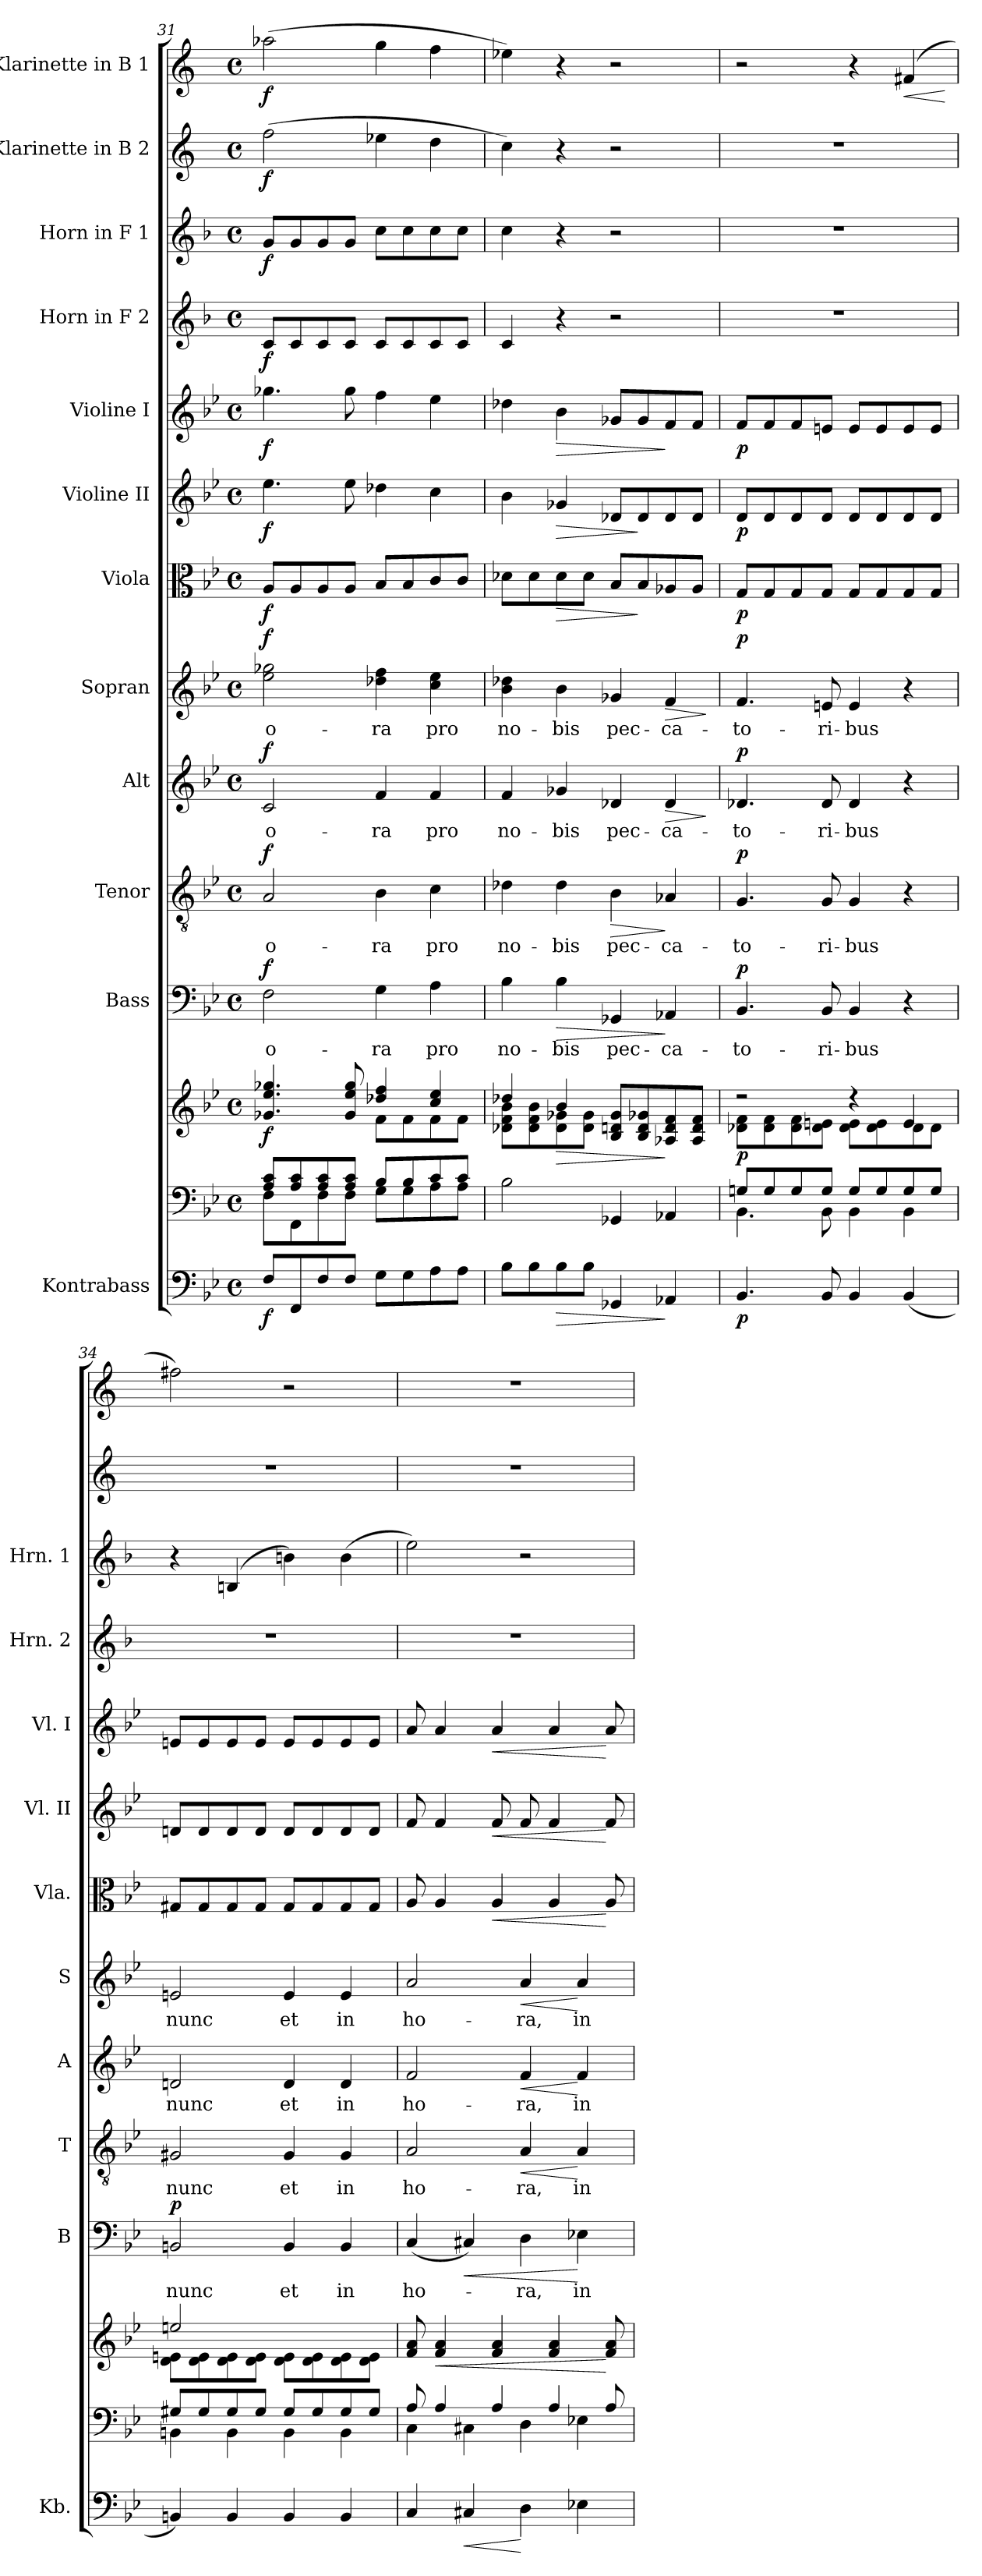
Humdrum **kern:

**kern	**dynam	**kern	**kern	**dynam	**kern	**text	**dynam	**kern	**text	**dynam	**kern	**text	**dynam	**kern	**text	**dynam	**kern	**dynam	**kern	**dynam	**kern	**dynam	**kern	**dynam	**kern	**dynam	**kern	**dynam	**kern	**dynam
*part13	*part13	*part12	*part12	*part12	*part11	*part11	*part11	*part10	*part10	*part10	*part9	*part9	*part9	*part8	*part8	*part8	*part7	*part7	*part6	*part6	*part5	*part5	*part4	*part4	*part3	*part3	*part2	*part2	*part1	*part1
*staff14	*staff14	*staff13	*staff12	*staff12/13	*staff11	*staff11	*staff11	*staff10	*staff10	*staff10	*staff9	*staff9	*staff9	*staff8	*staff8	*staff8	*staff7	*staff7	*staff6	*staff6	*staff5	*staff5	*staff4	*staff4	*staff3	*staff3	*staff2	*staff2	*staff1	*staff1
*I"Kontrabass	*	*	*	*	*I"Bass	*	*	*I"Tenor	*	*	*I"Alt	*	*	*I"Sopran	*	*	*I"Viola	*	*I"Violine II	*	*I"Violine I	*	*I"Horn in F 2	*	*I"Horn in F 1	*	*I"Klarinette in B 2	*	*I"Klarinette in B 1	*
*I'Kb.	*	*	*	*	*I'B	*	*	*I'T	*	*	*I'A	*	*	*I'S	*	*	*I'Vla.	*	*I'Vl. II	*	*I'Vl. I	*	*I'Hrn. 2	*	*I'Hrn. 1	*	*	*	*	*
*clefF4	*	*clefF4	*clefG2	*	*clefF4	*	*	*clefGv2	*	*	*clefG2	*	*	*clefG2	*	*	*clefC3	*	*clefG2	*	*clefG2	*	*clefG2	*	*clefG2	*	*clefG2	*	*clefG2	*
*ITrd7c12	*	*	*	*	*	*	*	*	*	*	*	*	*	*	*	*	*	*	*	*	*	*	*ITrd4c7	*	*ITrd4c7	*	*ITrd1c2	*	*ITrd1c2	*
*k[b-e-]	*	*k[b-e-]	*k[b-e-]	*	*k[b-e-]	*	*	*k[b-e-]	*	*	*k[b-e-]	*	*	*k[b-e-]	*	*	*k[b-e-]	*	*k[b-e-]	*	*k[b-e-]	*	*k[b-e-]	*	*k[b-e-]	*	*k[b-e-]	*	*k[b-e-]	*
*B-:	*	*B-:	*B-:	*	*B-:	*	*	*B-:	*	*	*B-:	*	*	*B-:	*	*	*B-:	*	*B-:	*	*B-:	*	*B-:	*	*B-:	*	*B-:	*	*B-:	*
*M4/4	*	*M4/4	*M4/4	*	*M4/4	*	*	*M4/4	*	*	*M4/4	*	*	*M4/4	*	*	*M4/4	*	*M4/4	*	*M4/4	*	*M4/4	*	*M4/4	*	*M4/4	*	*M4/4	*
*met(c)	*	*met(c)	*met(c)	*	*met(c)	*	*	*met(c)	*	*	*met(c)	*	*	*met(c)	*	*	*met(c)	*	*met(c)	*	*met(c)	*	*met(c)	*	*met(c)	*	*met(c)	*	*met(c)	*
=31	=31	=31	=31	=31	=31	=31	=31	=31	=31	=31	=31	=31	=31	=31	=31	=31	=31	=31	=31	=31	=31	=31	=31	=31	=31	=31	=31	=31	=31	=31
*	*	*^	*^	*	*	*	*	*	*	*	*	*	*	*	*	*	*	*	*	*	*	*	*	*	*	*	*	*	*	*
!	!LO:DY:b	!	!	!	!	!LO:DY:b	!	!LO:LY:b	!LO:DY:a	!	!LO:LY:b	!LO:DY:a	!	!LO:LY:b	!LO:DY:a	!	!LO:LY:b	!LO:DY:a	!	!LO:DY:b	!	!LO:DY:b	!	!LO:DY:b	!	!LO:DY:b	!	!LO:DY:b	!	!LO:DY:b	!	!LO:DY:b
8FF/L	f	8A/ 8c/L	8F\L	4.g-X/ 4.ee-/ 4.gg-X/	2ryy	f	2F\	o-	f	2A/	o-	f	2c/	o-	f	2ee-\ 2gg-X\	o-	f	8A/L	f	4.ee-\	f	4.gg-X\	f	8F/L	f	8c/L	f	(>2ee-\	f	(>2gg-X\	f
8FFF/	.	8A/ 8c/	8FF\	.	.	.	.	.	.	.	.	.	.	.	.	.	.	.	8A/	.	.	.	.	.	8F/	.	8c/	.	.	.	.	.
8FF/	.	8A/ 8c/	8F\	.	.	.	.	.	.	.	.	.	.	.	.	.	.	.	8A/	.	.	.	.	.	8F/	.	8c/	.	.	.	.	.
8FF/J	.	8A/ 8c/J	8F\J	8g-/ 8ee-/ 8gg-/	.	.	.	.	.	.	.	.	.	.	.	.	.	.	8A/J	.	8ee-\	.	8gg-\	.	8F/J	.	8c/J	.	.	.	.	.
!	!	!	!	!	!	!	!	!LO:LY:b	!	!	!LO:LY:b	!	!	!LO:LY:b	!	!	!LO:LY:b	!	!	!	!	!	!	!	!	!	!	!	!	!	!	!
8GG\L	.	8B-/L	8G\L	4dd-X/ 4ff/	8f\L	.	4G\	-ra	.	4B-\	-ra	.	4f/	-ra	.	4dd-X\ 4ff\	-ra	.	8B-/L	.	4dd-X\	.	4ff\	.	8F/L	.	8f\L	.	4dd-X\	.	4ff\	.
8GG\	.	8B-/	8G\	.	8f\	.	.	.	.	.	.	.	.	.	.	.	.	.	8B-/	.	.	.	.	.	8F/	.	8f\	.	.	.	.	.
!	!	!	!	!	!	!	!	!LO:LY:b	!	!	!LO:LY:b	!	!	!LO:LY:b	!	!	!LO:LY:b	!	!	!	!	!	!	!	!	!	!	!	!	!	!	!
8AA\	.	8c/	8A\	4cc/ 4ee-/	8f\	.	4A\	pro	.	4c\	pro	.	4f/	pro	.	4cc\ 4ee-\	pro	.	8c/	.	4cc\	.	4ee-\	.	8F/	.	8f\	.	4cc\	.	4ee-\	.
8AA\J	.	8c/J	8A\J	.	8f\J	.	.	.	.	.	.	.	.	.	.	.	.	.	8c/J	.	.	.	.	.	8F/J	.	8f\J	.	.	.	.	.
=32	=32	=32	=32	=32	=32	=32	=32	=32	=32	=32	=32	=32	=32	=32	=32	=32	=32	=32	=32	=32	=32	=32	=32	=32	=32	=32	=32	=32	=32	=32	=32	=32
!	!	!	!	!	!	!	!	!LO:LY:b	!	!	!LO:LY:b	!	!	!LO:LY:b	!	!	!LO:LY:b	!	!	!	!	!	!	!	!	!	!	!	!	!	!	!
*	*	*v	*v	*	*	*	*	*	*	*	*	*	*	*	*	*	*	*	*	*	*	*	*	*	*	*	*	*	*	*	*	*
8BB-\L	.	2B-\	4dd-X/	8d-X\ 8f\ 8b-\L	.	4B-\	no-	.	4d-X\	no-	.	4f/	no-	.	4b-\ 4dd-X\	no-	.	8d-X\L	.	4b-\	.	4dd-X\	.	4F/	.	4f\	.	4b-\)	.	4dd-X\)	.
8BB-\	.	.	.	8d-\ 8f\ 8b-\	.	.	.	.	.	.	.	.	.	.	.	.	.	8d-\	.	.	.	.	.	.	.	.	.	.	.	.	.
!	!LO:HP:b	!	!	!	!LO:HP:b	!	!LO:LY:b	!LO:HP:b	!	!LO:LY:b	!	!	!LO:LY:b	!	!	!LO:LY:b	!	!	!LO:HP:b	!	!LO:HP:b	!	!LO:HP:b	!	!	!	!	!	!	!	!
8BB-\	>	.	4b-/	8d-\ 8g-X\	>	4B-\	-bis	>	4d-\	-bis	.	4g-X/	-bis	.	4b-\	-bis	.	8d-\	>	4g-X/	>	4b-\	>	4r	.	4r	.	4r	.	4r	.
8BB-\J	.	.	.	8d-\ 8g-\J	.	.	.	.	.	.	.	.	.	.	.	.	.	8d-\J	.	.	.	.	.	.	.	.	.	.	.	.	.
!	!	!	!	!	!	!	!LO:LY:b	!	!	!LO:LY:b	!LO:HP:b	!	!LO:LY:b	!	!	!LO:LY:b	!	!	!	!	!	!	!	!	!	!	!	!	!	!	!
4GGG-X/	.	4GG-X/	8B-/ 8d/ 8g-/L	2ryy	.	4GG-X/	pec-	.	4B-\	pec-	>	4d-X/	pec-	.	4g-X/	pec-	.	8B-/L	.	8d-X/L	.	8g-X/L	.	2r	.	2r	.	2r	.	2r	.
.	.	.	8B-/ 8d/ 8g-X/	.	.	.	.	.	.	.	.	.	.	.	.	.	.	8B-/	]	8d-/	]	8g-/	.	.	.	.	.	.	.	.	.
!	!	!	!	!	!	!	!LO:LY:b	!	!	!LO:LY:b	!	!	!LO:LY:b	!LO:HP:b	!	!LO:LY:b	!LO:HP:b	!	!	!	!	!	!	!	!	!	!	!	!	!	!
4AAA-X/	]	4AA-X/	8A-X/ 8d/ 8f/	.	]	4AA-X/	-ca-	]	4A-X/	-ca-	]	4d-/	-ca-	>	4f/	-ca-	>	8A-X/	.	8d-/	.	8f/	]	.	.	.	.	.	.	.	.
.	.	.	8A-/ 8d/ 8f/J	.	.	.	.	.	.	.	.	.	.	.	.	.	.	8A-/J	.	8d-/J	.	8f/J	.	.	.	.	.	.	.	.	.
*	*	*	*v	*v	*	*	*	*	*	*	*	*	*	*	*	*	*	*	*	*	*	*	*	*	*	*	*	*	*	*	*
.	.	.	.	.	.	.	.	.	.	.	.	.	]	.	.	]	.	.	.	.	.	.	.	.	.	.	.	.	.	.
=33	=33	=33	=33	=33	=33	=33	=33	=33	=33	=33	=33	=33	=33	=33	=33	=33	=33	=33	=33	=33	=33	=33	=33	=33	=33	=33	=33	=33	=33	=33
*	*	*^	*^	*	*	*	*	*	*	*	*	*	*	*	*	*	*	*	*	*	*	*	*	*	*	*	*	*	*	*
!	!LO:DY:b	!	!	!	!	!LO:DY:b	!	!LO:LY:b	!LO:DY:a	!	!LO:LY:b	!LO:DY:a	!	!LO:LY:b	!LO:DY:a	!	!LO:LY:b	!LO:DY:a	!	!LO:DY:b	!	!LO:DY:b	!	!LO:DY:b	!	!	!	!	!	!	!	!
4.BBB-/	p	8Gn/L	4.BB-\	2rdd	8d-X\ 8f\L	p	4.BB-/	-to-	p	4.G/	-to-	p	4.d-X/	-to-	p	4.f/	-to-	p	8G/L	p	8d/L	p	8f/L	p	1r	.	1r	.	1r	.	2r	.
.	.	8G/	.	.	8d-\ 8f\	.	.	.	.	.	.	.	.	.	.	.	.	.	8G/	.	8d/	.	8f/	.	.	.	.	.	.	.	.	.
.	.	8G/	.	.	8d-\ 8f\	.	.	.	.	.	.	.	.	.	.	.	.	.	8G/	.	8d/	.	8f/	.	.	.	.	.	.	.	.	.
!	!	!	!	!	!	!	!	!LO:LY:b	!	!	!LO:LY:b	!	!	!LO:LY:b	!	!	!LO:LY:b	!	!	!	!	!	!	!	!	!	!	!	!	!	!	!
8BBB-/	.	8G/J	8BB-\	.	8d-\ 8en\J	.	8BB-/	-ri-	.	8G/	-ri-	.	8d-/	-ri-	.	8en/	-ri-	.	8G/J	.	8d/J	.	8en/J	.	.	.	.	.	.	.	.	.
!	!	!	!	!	!	!	!	!LO:LY:b	!	!	!LO:LY:b	!	!	!LO:LY:b	!	!	!LO:LY:b	!	!	!	!	!	!	!	!	!	!	!	!	!	!	!
4BBB-/	.	8G/L	4BB-\	4rcc	8d-\ 8e\L	.	4BB-/	-bus	.	4G/	-bus	.	4d-/	-bus	.	4e/	-bus	.	8G/L	.	8d/L	.	8e/L	.	.	.	.	.	.	.	4r	.
.	.	8G/	.	.	8d-\ 8e\	.	.	.	.	.	.	.	.	.	.	.	.	.	8G/	.	8d/	.	8e/	.	.	.	.	.	.	.	.	.
!	!	!	!	!	!	!	!	!	!	!	!	!	!	!	!	!	!	!	!	!	!	!	!	!	!	!	!	!	!	!	!	!LO:HP:b
(<4BBB-/	.	8G/	4BB-\	4e/	8d-\	.	4r	.	.	4r	.	.	4r	.	.	4r	.	.	8G/	.	8d/	.	8e/	.	.	.	.	.	.	.	(4en/	<
.	.	8G/J	.	.	8d-\J	.	.	.	.	.	.	.	.	.	.	.	.	.	8G/J	.	8d/J	.	8e/J	.	.	.	.	.	.	.	.	.
*	*	*v	*v	*	*	*	*	*	*	*	*	*	*	*	*	*	*	*	*	*	*	*	*	*	*	*	*	*	*	*	*	*
*	*	*	*v	*v	*	*	*	*	*	*	*	*	*	*	*	*	*	*	*	*	*	*	*	*	*	*	*	*	*	*	*
.	.	.	.	.	.	.	.	.	.	.	.	.	.	.	.	.	.	.	.	.	.	.	.	.	.	.	.	.	.	[
!!LO:PB:g=z
=34	=34	=34	=34	=34	=34	=34	=34	=34	=34	=34	=34	=34	=34	=34	=34	=34	=34	=34	=34	=34	=34	=34	=34	=34	=34	=34	=34	=34	=34	=34
*	*	*^	*^	*	*	*	*	*	*	*	*	*	*	*	*	*	*	*	*	*	*	*	*	*	*	*	*	*	*	*
!	!	!	!	!	!	!	!	!LO:LY:b	!LO:DY:a	!	!LO:LY:b	!	!	!LO:LY:b	!	!	!LO:LY:b	!	!	!	!	!	!	!	!	!	!	!	!	!	!	!
4BBBn/)	.	8G#X/L	4BBn\	2een/	8d\ 8en\L	.	2BBn/	nunc	p	2G#X/	nunc	.	2dn/	nunc	.	2en/	nunc	.	8G#X/L	.	8dn/L	.	8en/L	.	1r	.	4r	.	1r	.	2een\)	.
.	.	8G#/	.	.	8d\ 8e\	.	.	.	.	.	.	.	.	.	.	.	.	.	8G#/	.	8d/	.	8e/	.	.	.	.	.	.	.	.	.
4BBB/	.	8G#/	4BB\	.	8d\ 8e\	.	.	.	.	.	.	.	.	.	.	.	.	.	8G#/	.	8d/	.	8e/	.	.	.	(>4En/	.	.	.	.	.
.	.	8G#/J	.	.	8d\ 8e\J	.	.	.	.	.	.	.	.	.	.	.	.	.	8G#/J	.	8d/J	.	8e/J	.	.	.	.	.	.	.	.	.
!	!	!	!	!	!	!	!	!LO:LY:b	!	!	!LO:LY:b	!	!	!LO:LY:b	!	!	!LO:LY:b	!	!	!	!	!	!	!	!	!	!	!	!	!	!	!
4BBB/	.	8G#/L	4BB\	2ryy	8d\ 8e\L	.	4BB/	et	.	4G#/	et	.	4d/	et	.	4e/	et	.	8G#/L	.	8d/L	.	8e/L	.	.	.	4en\)	.	.	.	2r	.
.	.	8G#/	.	.	8d\ 8e\	.	.	.	.	.	.	.	.	.	.	.	.	.	8G#/	.	8d/	.	8e/	.	.	.	.	.	.	.	.	.
!	!	!	!	!	!	!	!	!LO:LY:b	!	!	!LO:LY:b	!	!	!LO:LY:b	!	!	!LO:LY:b	!	!	!	!	!	!	!	!	!	!	!	!	!	!	!
4BBB/	.	8G#/	4BB\	.	8d\ 8e\	.	4BB/	in	.	4G#/	in	.	4d/	in	.	4e/	in	.	8G#/	.	8d/	.	8e/	.	.	.	(>4e\	.	.	.	.	.
.	.	8G#/J	.	.	8d\ 8e\J	.	.	.	.	.	.	.	.	.	.	.	.	.	8G#/J	.	8d/J	.	8e/J	.	.	.	.	.	.	.	.	.
=35	=35	=35	=35	=35	=35	=35	=35	=35	=35	=35	=35	=35	=35	=35	=35	=35	=35	=35	=35	=35	=35	=35	=35	=35	=35	=35	=35	=35	=35	=35	=35	=35
!	!	!	!	!	!	!	!	!LO:LY:b	!	!	!LO:LY:b	!	!	!LO:LY:b	!	!	!LO:LY:b	!	!	!	!	!	!	!	!	!	!	!	!	!	!	!
*	*	*	*	*v	*v	*	*	*	*	*	*	*	*	*	*	*	*	*	*	*	*	*	*	*	*	*	*	*	*	*	*	*
4CC/	.	8A/	4C\	8f/ 8a/	.	(<4C/	ho-	.	2A/	ho-	.	2f/	ho-	.	2a/	ho-	.	8A/	.	8f/	.	8a/	.	1r	.	2a\)	.	1r	.	1r	.
!	!	!	!	!	!LO:HP:b	!	!	!	!	!	!	!	!	!	!	!	!	!	!	!	!	!	!	!	!	!	!	!	!	!	!
.	.	4A/	.	4f/ 4a/	<	.	.	.	.	.	.	.	.	.	.	.	.	4A/	.	4f/	.	4a/	.	.	.	.	.	.	.	.	.
!	!LO:HP:b	!	!	!	!	!	!	!LO:HP:b	!	!	!	!	!	!	!	!	!	!	!	!	!	!	!	!	!	!	!	!	!	!	!
4CC#X/	<	.	4C#X\	.	.	4C#X/)	.	<	.	.	.	.	.	.	.	.	.	.	.	.	.	.	.	.	.	.	.	.	.	.	.
!	!	!	!	!	!	!	!	!	!	!	!	!	!	!	!	!	!	!	!LO:HP:b	!	!LO:HP:b	!	!LO:HP:b	!	!	!	!	!	!	!	!
.	.	4A/	.	4f/ 4a/	.	.	.	.	.	.	.	.	.	.	.	.	.	4A/	<	8f/	<	4a/	<	.	.	.	.	.	.	.	.
!	!	!	!	!	!	!	!LO:LY:b	!	!	!LO:LY:b	!LO:HP:b	!	!LO:LY:b	!LO:HP:b	!	!LO:LY:b	!LO:HP:b	!	!	!	!	!	!	!	!	!	!	!	!	!	!
4DD\	[	.	4D\	.	.	4D\	-ra,	.	4A/	-ra,	<	4f/	-ra,	<	4a/	-ra,	<	.	.	8f/	.	.	.	.	.	2r	.	.	.	.	.
.	.	4A/	.	4f/ 4a/	.	.	.	.	.	.	.	.	.	.	.	.	.	4A/	.	4f/	.	4a/	.	.	.	.	.	.	.	.	.
!	!	!	!	!	!	!	!LO:LY:b	!	!	!LO:LY:b	!	!	!LO:LY:b	!	!	!LO:LY:b	!	!	!	!	!	!	!	!	!	!	!	!	!	!	!
4EE-X\	.	.	4E-X\	.	.	4E-X\	in	[	4A/	in	[	4f/	in	[	4a/	in	[	.	.	.	.	.	.	.	.	.	.	.	.	.	.
.	.	8A/	.	8f/ 8a/	[	.	.	.	.	.	.	.	.	.	.	.	.	8A/	[	8f/	[	8a/	[	.	.	.	.	.	.	.	.
*	*	*v	*v	*	*	*	*	*	*	*	*	*	*	*	*	*	*	*	*	*	*	*	*	*	*	*	*	*	*	*	*
=	=	=	=	=	=	=	=	=	=	=	=	=	=	=	=	=	=	=	=	=	=	=	=	=	=	=	=	=	=	=
*-	*-	*-	*-	*-	*-	*-	*-	*-	*-	*-	*-	*-	*-	*-	*-	*-	*-	*-	*-	*-	*-	*-	*-	*-	*-	*-	*-	*-	*-	*-
